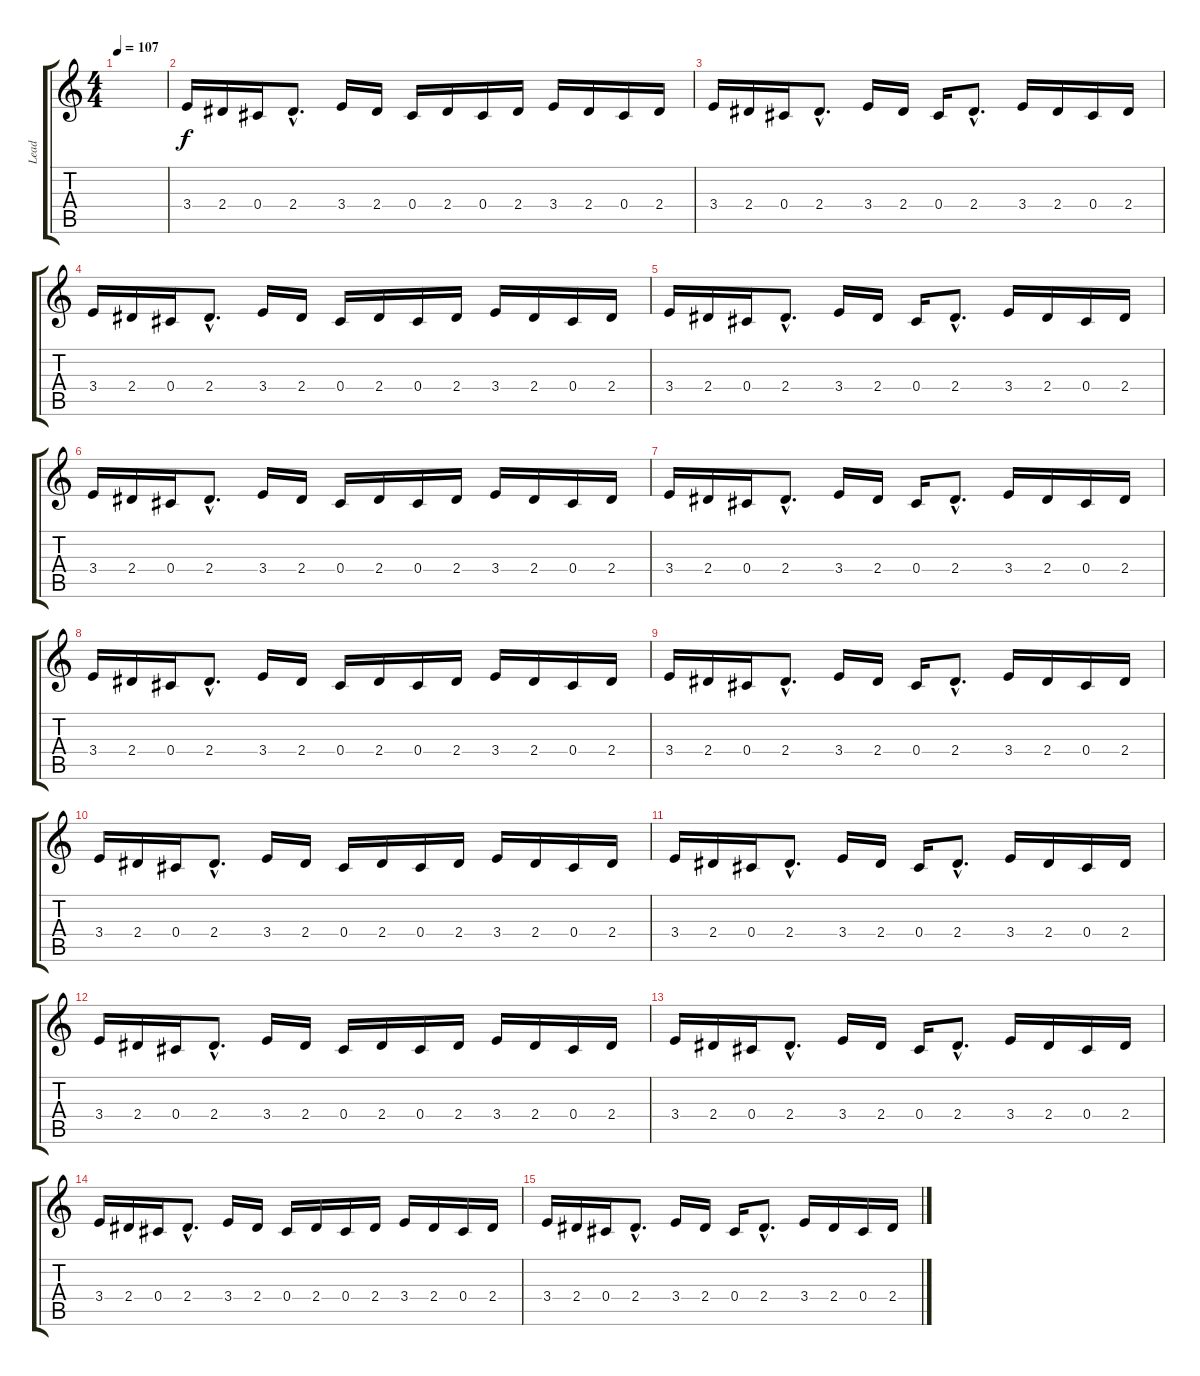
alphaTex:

\track ("Lead" "Lead") {instrument distortionguitar}
\staff {score tabs}
\tuning (Eb4 Bb3 Gb3 Db3 Ab2 Db2) {hide}
\ts (4 4)
\tempo 107
\clef g2
\ks c
|
3.4.16 2.4.16 0.4.16 2.4{hac}.8{d} 3.4.16 2.4.16 0.4.16 2.4.16 0.4.16 2.4.16 3.4.16 2.4.16 0.4.16 2.4.16 |
3.4.16 2.4.16 0.4.16 2.4{hac}.8{d} 3.4.16 2.4.16 0.4.16 2.4{hac}.8{d} 3.4.16 2.4.16 0.4.16 2.4.16 |
3.4.16 2.4.16 0.4.16 2.4{hac}.8{d} 3.4.16 2.4.16 0.4.16 2.4.16 0.4.16 2.4.16 3.4.16 2.4.16 0.4.16 2.4.16 |
3.4.16 2.4.16 0.4.16 2.4{hac}.8{d} 3.4.16 2.4.16 0.4.16 2.4{hac}.8{d} 3.4.16 2.4.16 0.4.16 2.4.16 |
3.4.16 2.4.16 0.4.16 2.4{hac}.8{d} 3.4.16 2.4.16 0.4.16 2.4.16 0.4.16 2.4.16 3.4.16 2.4.16 0.4.16 2.4.16 |
3.4.16 2.4.16 0.4.16 2.4{hac}.8{d} 3.4.16 2.4.16 0.4.16 2.4{hac}.8{d} 3.4.16 2.4.16 0.4.16 2.4.16 |
3.4.16 2.4.16 0.4.16 2.4{hac}.8{d} 3.4.16 2.4.16 0.4.16 2.4.16 0.4.16 2.4.16 3.4.16 2.4.16 0.4.16 2.4.16 |
3.4.16 2.4.16 0.4.16 2.4{hac}.8{d} 3.4.16 2.4.16 0.4.16 2.4{hac}.8{d} 3.4.16 2.4.16 0.4.16 2.4.16 |
3.4.16 2.4.16 0.4.16 2.4{hac}.8{d} 3.4.16 2.4.16 0.4.16 2.4.16 0.4.16 2.4.16 3.4.16 2.4.16 0.4.16 2.4.16 |
3.4.16 2.4.16 0.4.16 2.4{hac}.8{d} 3.4.16 2.4.16 0.4.16 2.4{hac}.8{d} 3.4.16 2.4.16 0.4.16 2.4.16 |
3.4.16 2.4.16 0.4.16 2.4{hac}.8{d} 3.4.16 2.4.16 0.4.16 2.4.16 0.4.16 2.4.16 3.4.16 2.4.16 0.4.16 2.4.16 |
3.4.16 2.4.16 0.4.16 2.4{hac}.8{d} 3.4.16 2.4.16 0.4.16 2.4{hac}.8{d} 3.4.16 2.4.16 0.4.16 2.4.16 |
3.4.16 2.4.16 0.4.16 2.4{hac}.8{d} 3.4.16 2.4.16 0.4.16 2.4.16 0.4.16 2.4.16 3.4.16 2.4.16 0.4.16 2.4.16 |
3.4.16 2.4.16 0.4.16 2.4{hac}.8{d} 3.4.16 2.4.16 0.4.16 2.4{hac}.8{d} 3.4.16 2.4.16 0.4.16 2.4.16
